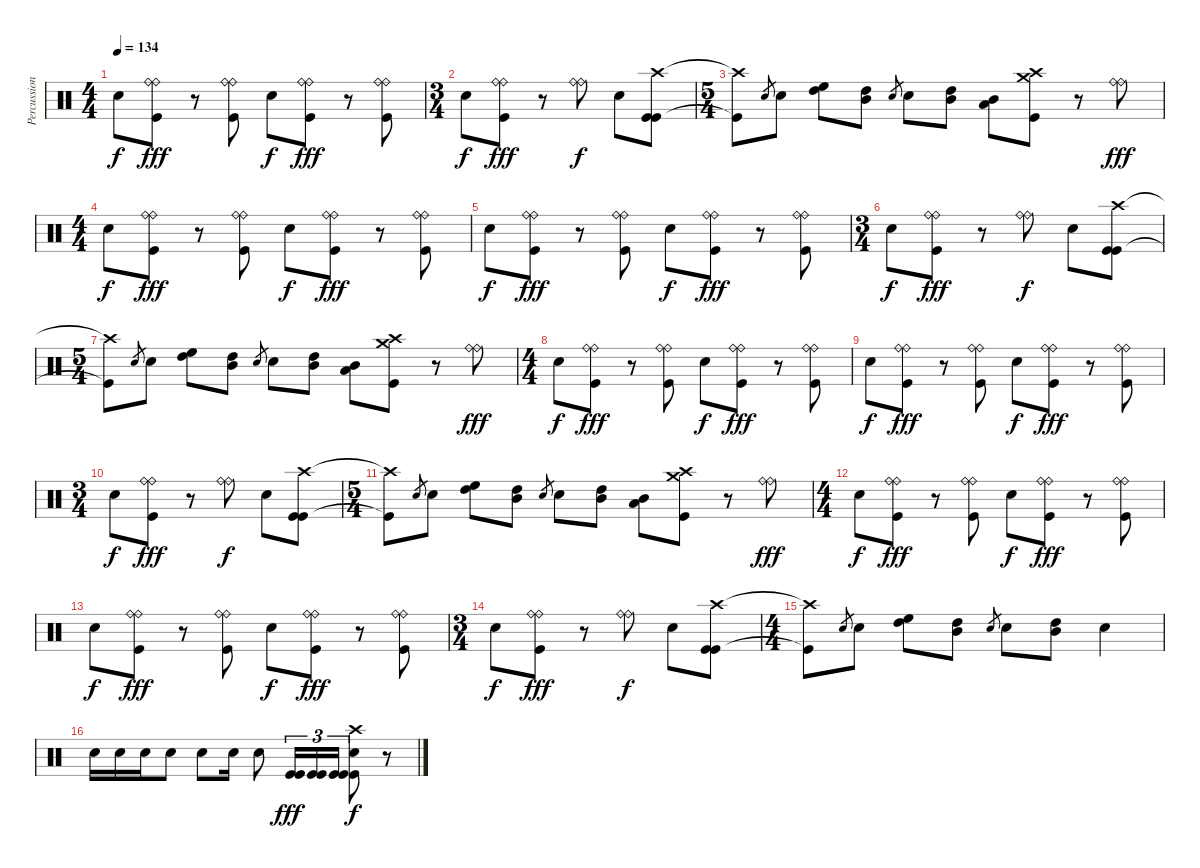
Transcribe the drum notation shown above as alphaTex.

\track ("Percussion" "Percussion") {instrument percussion}
\staff {score}
\articulation defaults
\ts (4 4)
\tempo 134
\clef neutral
\ks c "Electric Snare (hit)".8{dy f}
("Ride (bell)" "Ride (bell)" "Kick (hit)").8{dy fff} r.8 ("Ride (bell)" "Ride (bell)" "Kick (hit)").8 "Electric Snare (hit)".8{dy f} ("Ride (bell)" "Ride (bell)" "Kick (hit)").8{dy fff} r.8 ("Ride (bell)" "Ride (bell)" "Kick (hit)").8 |
\ts (3 4)
"Electric Snare (hit)".8{dy f} ("Ride (bell)" "Ride (bell)" "Kick (hit)").8{dy fff} r.8 ("Ride (bell)" "Ride (bell)").8{dy f} "Electric Snare (hit)".8 ("Crash high (hit)" "Kick (hit)" "Kick (hit)").8 |
\ts (5 4)
("Crash high (hit)"{t} "Kick (hit)"{t}).8 "Electric Snare (hit)".8{gr} "Electric Snare (hit)".8 ("High Floor Tom (hit)" "High Tom (hit)").8 ("High Tom (hit)" "Mid Tom (hit)").8 "Electric Snare (hit)".8{gr} "Electric Snare (hit)".8 ("High Tom (hit)" "Mid Tom (hit)").8 ("Mid Tom (hit)" "Low Tom (hit)").8 ("Crash high (hit)" "Crash medium (hit)" "Kick (hit)").8 r.8 ("Ride (bell)" "Ride (bell)").8{dy fff} |
\ts (4 4)
"Electric Snare (hit)".8{dy f} ("Ride (bell)" "Ride (bell)" "Kick (hit)").8{dy fff} r.8 ("Ride (bell)" "Ride (bell)" "Kick (hit)").8 "Electric Snare (hit)".8{dy f} ("Ride (bell)" "Ride (bell)" "Kick (hit)").8{dy fff} r.8 ("Ride (bell)" "Ride (bell)" "Kick (hit)").8 |
"Electric Snare (hit)".8{dy f} ("Ride (bell)" "Ride (bell)" "Kick (hit)").8{dy fff} r.8 ("Ride (bell)" "Ride (bell)" "Kick (hit)").8 "Electric Snare (hit)".8{dy f} ("Ride (bell)" "Ride (bell)" "Kick (hit)").8{dy fff} r.8 ("Ride (bell)" "Ride (bell)" "Kick (hit)").8 |
\ts (3 4)
"Electric Snare (hit)".8{dy f} ("Ride (bell)" "Ride (bell)" "Kick (hit)").8{dy fff} r.8 ("Ride (bell)" "Ride (bell)").8{dy f} "Electric Snare (hit)".8 ("Crash high (hit)" "Kick (hit)" "Kick (hit)").8 |
\ts (5 4)
("Crash high (hit)"{t} "Kick (hit)"{t}).8 "Electric Snare (hit)".8{gr} "Electric Snare (hit)".8 ("High Floor Tom (hit)" "High Tom (hit)").8 ("High Tom (hit)" "Mid Tom (hit)").8 "Electric Snare (hit)".8{gr} "Electric Snare (hit)".8 ("High Tom (hit)" "Mid Tom (hit)").8 ("Mid Tom (hit)" "Low Tom (hit)").8 ("Crash high (hit)" "Crash medium (hit)" "Kick (hit)").8 r.8 ("Ride (bell)" "Ride (bell)").8{dy fff} |
\ts (4 4)
"Electric Snare (hit)".8{dy f} ("Ride (bell)" "Ride (bell)" "Kick (hit)").8{dy fff} r.8 ("Ride (bell)" "Ride (bell)" "Kick (hit)").8 "Electric Snare (hit)".8{dy f} ("Ride (bell)" "Ride (bell)" "Kick (hit)").8{dy fff} r.8 ("Ride (bell)" "Ride (bell)" "Kick (hit)").8 |
"Electric Snare (hit)".8{dy f} ("Ride (bell)" "Ride (bell)" "Kick (hit)").8{dy fff} r.8 ("Ride (bell)" "Ride (bell)" "Kick (hit)").8 "Electric Snare (hit)".8{dy f} ("Ride (bell)" "Ride (bell)" "Kick (hit)").8{dy fff} r.8 ("Ride (bell)" "Ride (bell)" "Kick (hit)").8 |
\ts (3 4)
"Electric Snare (hit)".8{dy f} ("Ride (bell)" "Ride (bell)" "Kick (hit)").8{dy fff} r.8 ("Ride (bell)" "Ride (bell)").8{dy f} "Electric Snare (hit)".8 ("Crash high (hit)" "Kick (hit)" "Kick (hit)").8 |
\ts (5 4)
("Crash high (hit)"{t} "Kick (hit)"{t}).8 "Electric Snare (hit)".8{gr} "Electric Snare (hit)".8 ("High Floor Tom (hit)" "High Tom (hit)").8 ("High Tom (hit)" "Mid Tom (hit)").8 "Electric Snare (hit)".8{gr} "Electric Snare (hit)".8 ("High Tom (hit)" "Mid Tom (hit)").8 ("Mid Tom (hit)" "Low Tom (hit)").8 ("Crash high (hit)" "Crash medium (hit)" "Kick (hit)").8 r.8 ("Ride (bell)" "Ride (bell)").8{dy fff} |
\ts (4 4)
"Electric Snare (hit)".8{dy f} ("Ride (bell)" "Ride (bell)" "Kick (hit)").8{dy fff} r.8 ("Ride (bell)" "Ride (bell)" "Kick (hit)").8 "Electric Snare (hit)".8{dy f} ("Ride (bell)" "Ride (bell)" "Kick (hit)").8{dy fff} r.8 ("Ride (bell)" "Ride (bell)" "Kick (hit)").8 |
"Electric Snare (hit)".8{dy f} ("Ride (bell)" "Ride (bell)" "Kick (hit)").8{dy fff} r.8 ("Ride (bell)" "Ride (bell)" "Kick (hit)").8 "Electric Snare (hit)".8{dy f} ("Ride (bell)" "Ride (bell)" "Kick (hit)").8{dy fff} r.8 ("Ride (bell)" "Ride (bell)" "Kick (hit)").8 |
\ts (3 4)
"Electric Snare (hit)".8{dy f} ("Ride (bell)" "Ride (bell)" "Kick (hit)").8{dy fff} r.8 ("Ride (bell)" "Ride (bell)").8{dy f} "Electric Snare (hit)".8 ("Crash high (hit)" "Kick (hit)" "Kick (hit)").8 |
\ts (4 4)
("Crash high (hit)"{t} "Kick (hit)"{t}).8 "Electric Snare (hit)".8{gr} "Electric Snare (hit)".8 ("High Floor Tom (hit)" "High Tom (hit)").8 ("High Tom (hit)" "Mid Tom (hit)").8 "Electric Snare (hit)".8{gr} "Electric Snare (hit)".8 ("High Tom (hit)" "Mid Tom (hit)").8 "Electric Snare (hit)".4 |
\section ("" "")
"Electric Snare (hit)".16 "Electric Snare (hit)".16 "Electric Snare (hit)".16 "Electric Snare (hit)".8 "Electric Snare (hit)".8 "Electric Snare (hit)".16 "Electric Snare (hit)".8 ("Kick (hit)" "Kick (hit)").16{tu (3 2) dy fff} ("Kick (hit)" "Kick (hit)").16{tu (3 2)} ("Kick (hit)" "Kick (hit)").16{tu (3 2)} ("Electric Snare (hit)" "Crash high (hit)" "Kick (hit)").8{dy f} r.8
